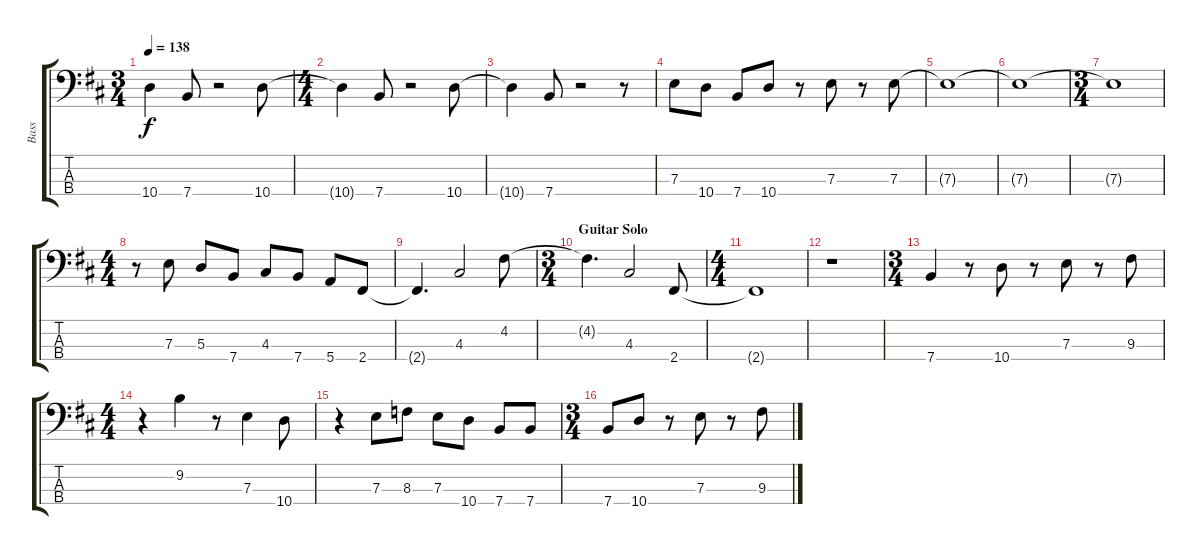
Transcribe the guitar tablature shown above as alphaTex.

\track ("Bass" "Bass") {instrument electricbassfinger}
\staff {score tabs}
\tuning (G2 D2 A1 E1) {hide}
\ts (3 4)
\tempo 138
\clef f4
\ks d
10.4{t}.4{dy f} 7.4.8 r.2 10.4.8 |
\ts (4 4)
10.4{t}.4 7.4.8 r.2 10.4.8 |
10.4{t}.4 7.4.8 r.2 r.8 |
7.3.8 10.4.8 7.4.8 10.4.8 r.8 7.3.8 r.8 7.3.8 |
7.3{t}.1 |
7.3{t}.1 |
\ts (3 4)
7.3{t}.1 |
\ts (4 4)
r.8 7.3.8 5.3.8 7.4.8 4.3.8 7.4.8 5.4.8 2.4.8 |
2.4{t}.4{d} 4.3.2 4.2.8 |
\ts (3 4)
\section ("" "Guitar Solo")
4.2{t}.4{d} 4.3.2 2.4.8 |
\ts (4 4)
2.4{t}.1 |
r.1 |
\ts (3 4)
7.4.4 r.8 10.4.8 r.8 7.3.8 r.8 9.3.8 |
\ts (4 4)
r.4 9.2.4 r.8 7.3.4 10.4.8 |
r.4 7.3.8 8.3.8 7.3.8 10.4.8 7.4.8 7.4.8 |
\ts (3 4)
7.4.8 10.4.8 r.8 7.3.8 r.8 9.3.8
